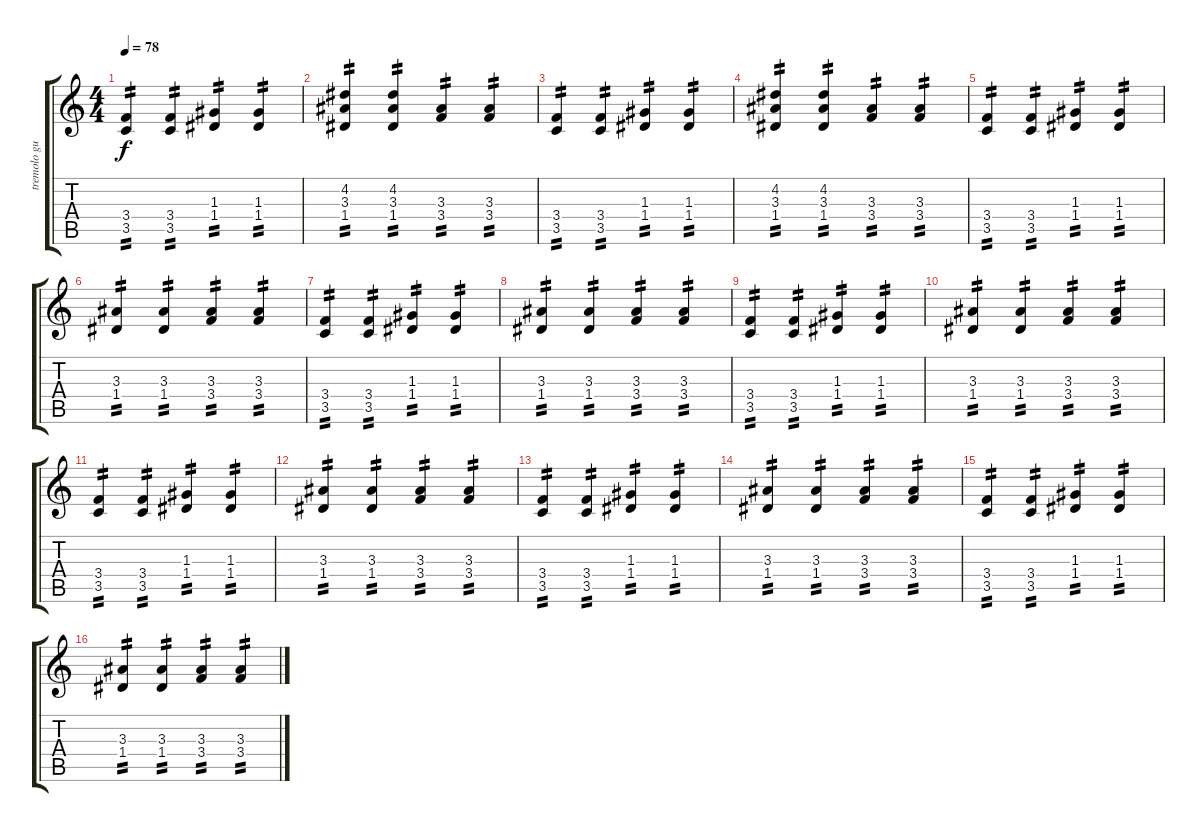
\track ("tremolo guitar" "tremolo gu") {instrument overdrivenguitar}
\staff {score tabs}
\tuning (E4 B3 G3 D3 A2 E2) {hide}
\ts (4 4)
\tempo 78
\clef g2
\ks c
(3.4 3.5).4{tp 2 dy f instrument overdrivenguitar} (3.4 3.5).4{tp 2} (1.3 1.4).4{tp 2} (1.3 1.4).4{tp 2} |
(4.2 3.3 1.4).4{tp 2} (4.2 3.3 1.4).4{tp 2} (3.3 3.4).4{tp 2} (3.3 3.4).4{tp 2} |
(3.4 3.5).4{tp 2} (3.4 3.5).4{tp 2} (1.3 1.4).4{tp 2} (1.3 1.4).4{tp 2} |
(4.2 3.3 1.4).4{tp 2} (4.2 3.3 1.4).4{tp 2} (3.3 3.4).4{tp 2} (3.3 3.4).4{tp 2} |
(3.4 3.5).4{tp 2} (3.4 3.5).4{tp 2} (1.3 1.4).4{tp 2} (1.3 1.4).4{tp 2} |
(3.3 1.4).4{tp 2} (3.3 1.4).4{tp 2} (3.3 3.4).4{tp 2} (3.3 3.4).4{tp 2} |
(3.4 3.5).4{tp 2} (3.4 3.5).4{tp 2} (1.3 1.4).4{tp 2} (1.3 1.4).4{tp 2} |
(3.3 1.4).4{tp 2} (3.3 1.4).4{tp 2} (3.3 3.4).4{tp 2} (3.3 3.4).4{tp 2} |
(3.4 3.5).4{tp 2} (3.4 3.5).4{tp 2} (1.3 1.4).4{tp 2} (1.3 1.4).4{tp 2} |
(3.3 1.4).4{tp 2} (3.3 1.4).4{tp 2} (3.3 3.4).4{tp 2} (3.3 3.4).4{tp 2} |
(3.4 3.5).4{tp 2} (3.4 3.5).4{tp 2} (1.3 1.4).4{tp 2} (1.3 1.4).4{tp 2} |
(3.3 1.4).4{tp 2} (3.3 1.4).4{tp 2} (3.3 3.4).4{tp 2} (3.3 3.4).4{tp 2} |
(3.4 3.5).4{tp 2} (3.4 3.5).4{tp 2} (1.3 1.4).4{tp 2} (1.3 1.4).4{tp 2} |
(3.3 1.4).4{tp 2} (3.3 1.4).4{tp 2} (3.3 3.4).4{tp 2} (3.3 3.4).4{tp 2} |
(3.4 3.5).4{tp 2} (3.4 3.5).4{tp 2} (1.3 1.4).4{tp 2} (1.3 1.4).4{tp 2} |
(3.3 1.4).4{tp 2} (3.3 1.4).4{tp 2} (3.3 3.4).4{tp 2} (3.3 3.4).4{tp 2}
